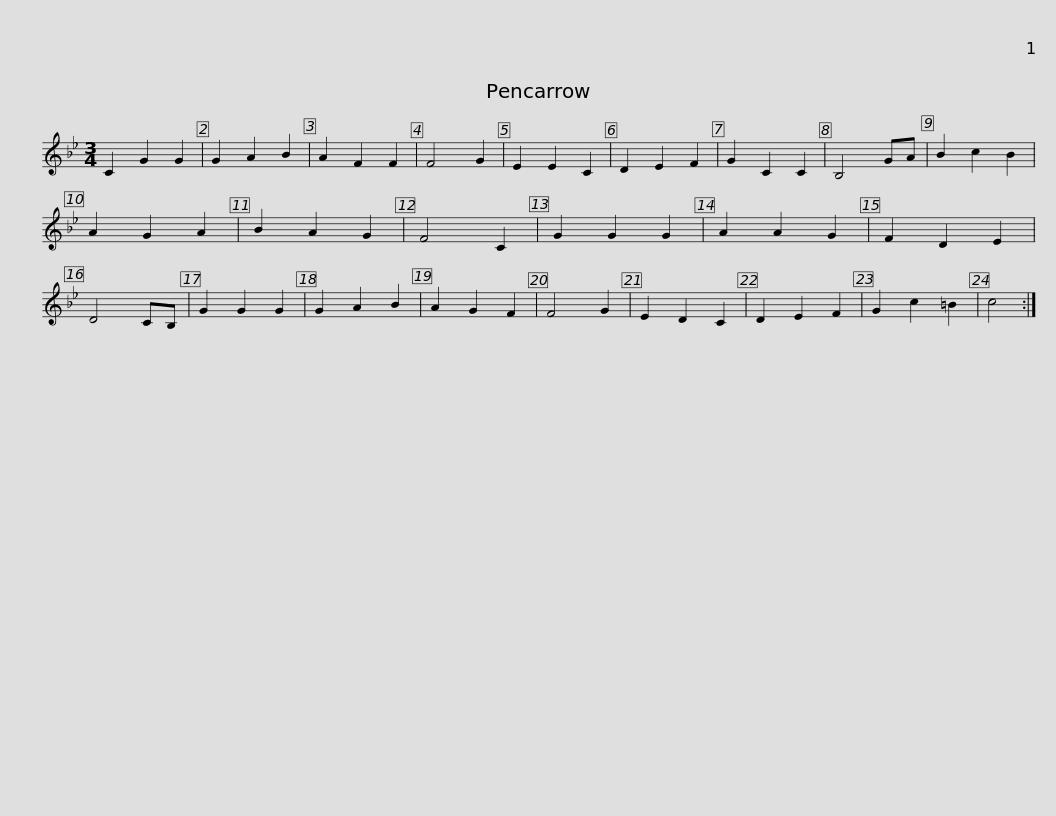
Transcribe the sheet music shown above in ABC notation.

X:1
L:1/8
M:3/4
I:linebreak $
K:Bb
V:1 treble
V:1
 C2 G2 G2 | G2 A2 B2 | A2 F2 F2 | F4 G2 | E2 E2 C2 | %5
 D2 E2 F2 | G2 C2 C2 | B,4 GA | B2 c2 B2 | A2 G2 A2 | %10
 B2 A2 G2 | F4 C2 | G2 G2 G2 |$ A2 A2 G2 | F2 D2 E2 | %15
 D4 CB, | G2 G2 G2 | G2 A2 B2 | A2 G2 F2 | F4 G2 | %20
 E2 D2 C2 | D2 E2 F2 | G2 c2 =B2 | c4 :| %24
